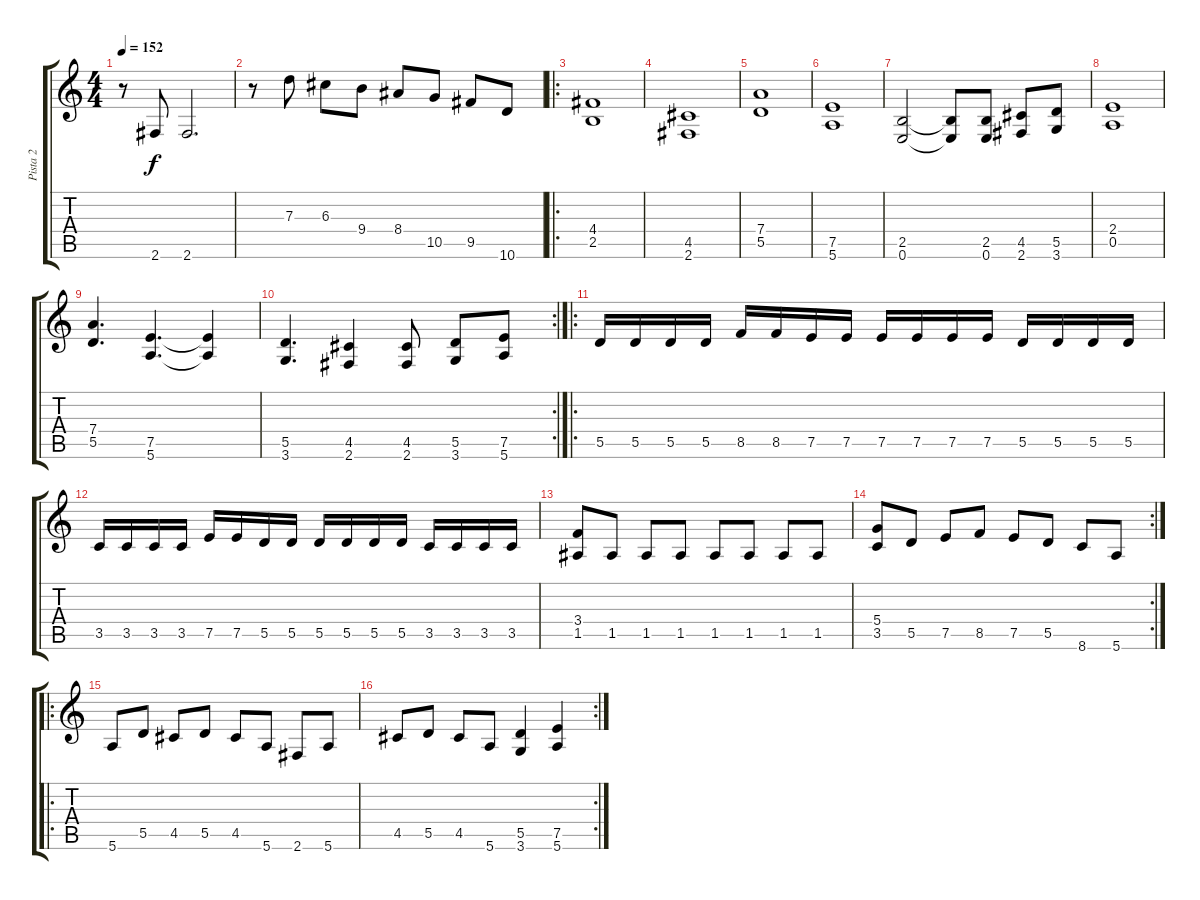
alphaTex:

\track ("Pista 2" "Pista 2") {instrument distortionguitar}
\staff {score tabs}
\tuning (E4 B3 G3 D3 A2 E2) {hide}
\ts (4 4)
\tempo 152
\clef g2
\ks c
r.8{dy f} 2.6.8 2.6.2{d} |
r.8 7.3.8 6.3.8 9.4.8 8.4.8 10.5.8 9.5.8 10.6.8 |
\ro
(4.4 2.5).1{volume 14} |
(4.5 2.6).1 |
(7.4 5.5).1 |
(7.5 5.6).1 |
(2.5 0.6).2 (2.5{t} 0.6{t}).8 (2.5 0.6).8 (4.5 2.6).8 (5.5 3.6).8 |
(2.4 0.5).1 |
(7.4 5.5).4{d} (7.5 5.6).4{d} (7.5{t} 5.6{t}).4 |
\rc 2
(5.5 3.6).4{d} (4.5 2.6).4 (4.5 2.6).8 (5.5 3.6).8 (7.5 5.6).8 |
\ro
5.5.16 5.5.16 5.5.16 5.5.16 8.5.16 8.5.16 7.5.16 7.5.16 7.5.16 7.5.16 7.5.16 7.5.16 5.5.16 5.5.16 5.5.16 5.5.16 |
3.5.16 3.5.16 3.5.16 3.5.16 7.5.16 7.5.16 5.5.16 5.5.16 5.5.16 5.5.16 5.5.16 5.5.16 3.5.16 3.5.16 3.5.16 3.5.16 |
(3.4 1.5).8 1.5.8 1.5.8 1.5.8 1.5.8 1.5.8 1.5.8 1.5.8 |
\rc 2
(5.4 3.5).8 5.5.8 7.5.8 8.5.8 7.5.8 5.5.8 8.6.8 5.6.8 |
\ro
5.6.8 5.5.8 4.5.8 5.5.8 4.5.8 5.6.8 2.6.8 5.6.8 |
\rc 2
4.5.8 5.5.8 4.5.8 5.6.8 (5.5 3.6).4 (7.5 5.6).4
